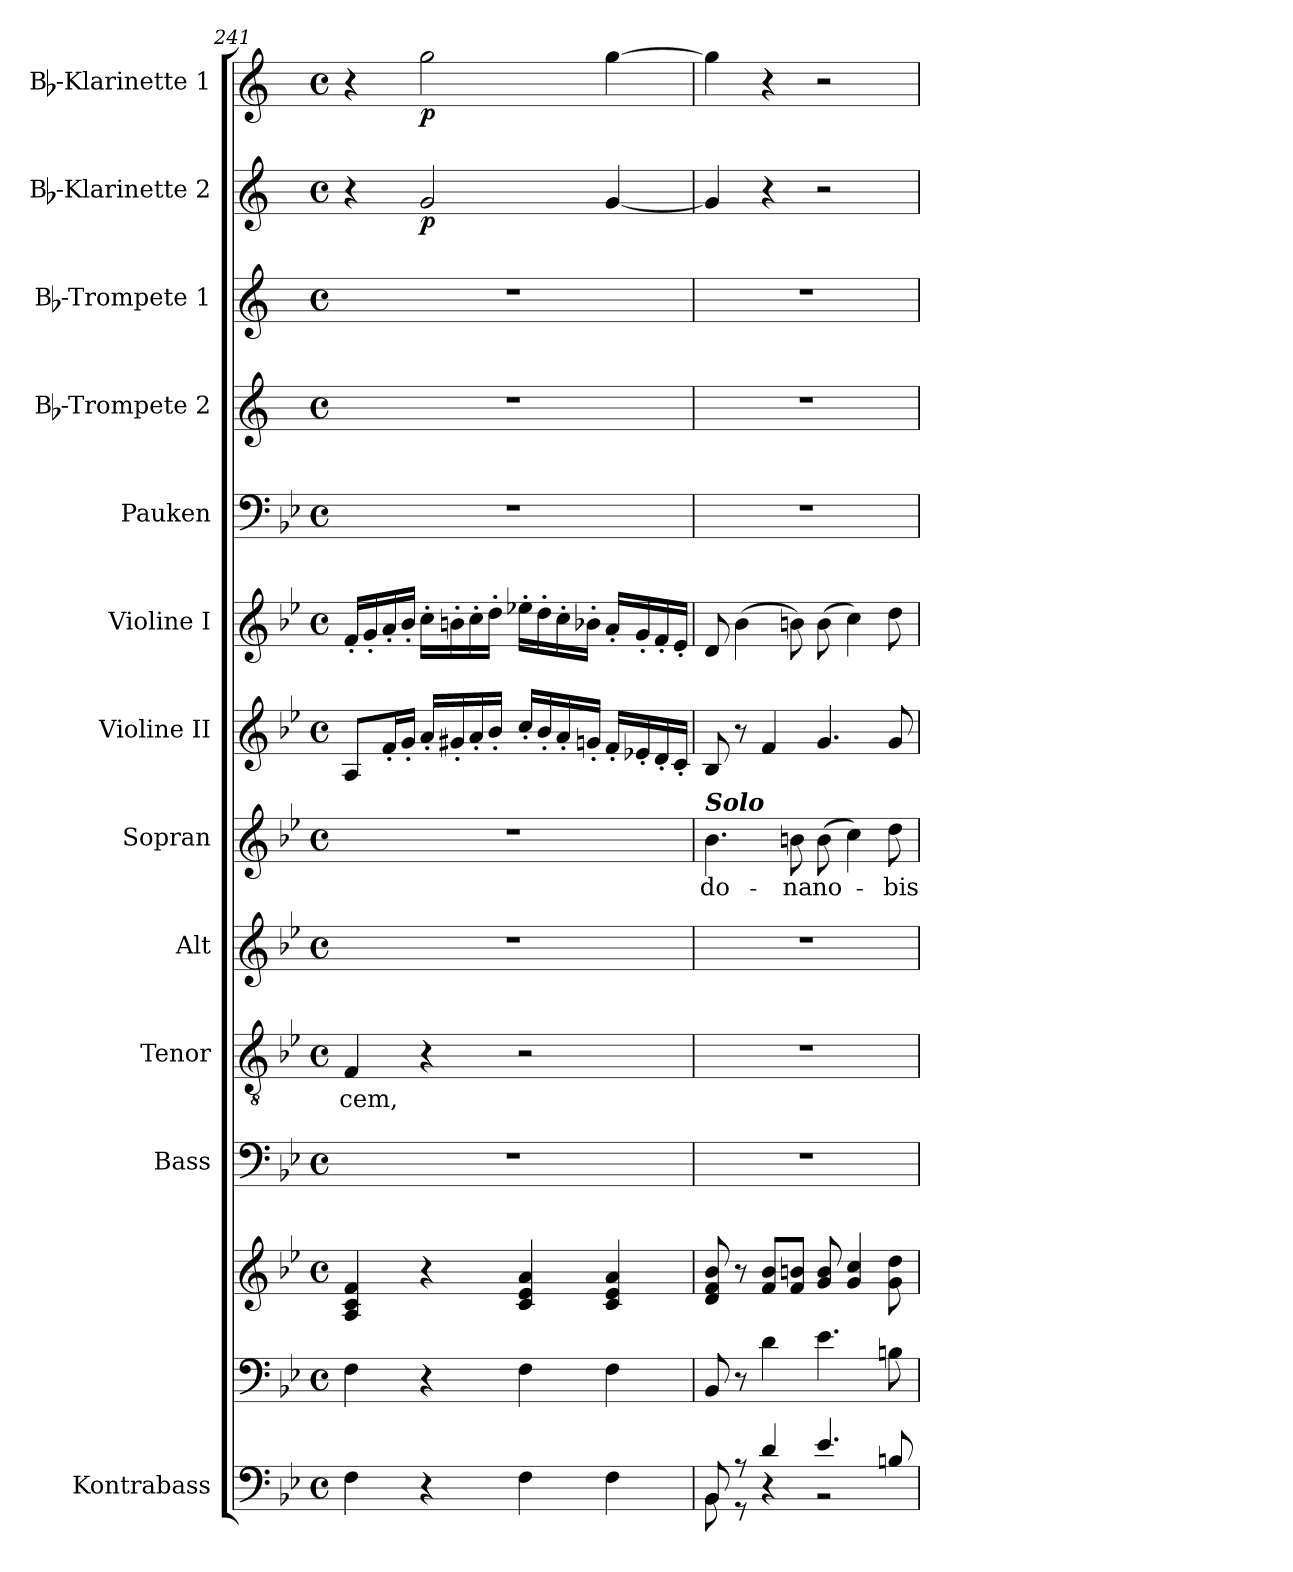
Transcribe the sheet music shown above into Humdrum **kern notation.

**kern	**kern	**kern	**kern	**kern	**text	**kern	**kern	**text	**kern	**kern	**kern	**kern	**kern	**kern	**dynam	**kern	**dynam
*part13	*part12	*part12	*part11	*part10	*part10	*part9	*part8	*part8	*part7	*part6	*part5	*part4	*part3	*part2	*part2	*part1	*part1
*staff14	*staff13	*staff12	*staff11	*staff10	*staff10	*staff9	*staff8	*staff8	*staff7	*staff6	*staff5	*staff4	*staff3	*staff2	*staff2	*staff1	*staff1
*I"Kontrabass	*	*	*I"Bass	*I"Tenor	*	*I"Alt	*I"Sopran	*	*I"Violine II	*I"Violine I	*I"Pauken	*I"Bb-Trompete 2	*I"Bb-Trompete 1	*I"Bb-Klarinette 2	*	*I"Bb-Klarinette 1	*
*I'Kb.	*	*	*I'B.	*I'T.	*	*I'A.	*I'S.	*	*I'Vl. II	*I'Vl. I	*I'Pk.	*I'Bb Trp. 2	*I'Bb Trp. 1	*I'Bb Kl. 2	*	*I'Bb Kl. 1	*
!!LO:PB:g=z
*clefF4	*clefF4	*clefG2	*clefF4	*clefGv2	*	*clefG2	*clefG2	*	*clefG2	*clefG2	*clefF4	*clefG2	*clefG2	*clefG2	*	*clefG2	*
*ITrd7c12	*	*	*	*	*	*	*	*	*	*	*	*ITrd1c2	*ITrd1c2	*ITrd1c2	*	*ITrd1c2	*
*k[b-e-]	*k[b-e-]	*k[b-e-]	*k[b-e-]	*k[b-e-]	*	*k[b-e-]	*k[b-e-]	*	*k[b-e-]	*k[b-e-]	*k[b-e-]	*k[b-e-]	*k[b-e-]	*k[b-e-]	*	*k[b-e-]	*
*B-:	*B-:	*B-:	*B-:	*B-:	*	*B-:	*B-:	*	*B-:	*B-:	*B-:	*B-:	*B-:	*B-:	*	*B-:	*
*M4/4	*M4/4	*M4/4	*M4/4	*M4/4	*	*M4/4	*M4/4	*	*M4/4	*M4/4	*M4/4	*M4/4	*M4/4	*M4/4	*	*M4/4	*
*met(c)	*met(c)	*met(c)	*met(c)	*met(c)	*	*met(c)	*met(c)	*	*met(c)	*met(c)	*met(c)	*met(c)	*met(c)	*met(c)	*	*met(c)	*
=241	=241	=241	=241	=241	=241	=241	=241	=241	=241	=241	=241	=241	=241	=241	=241	=241	=241
!	!	!	!	!	!LO:LY:b	!	!	!	!	!	!	!	!	!	!	!	!
4FF\	4F\	4A/ 4c/ 4f/	1r	4F/	-cem,	1r	1r	.	8A/L	16f'</LL	1r	1r	1r	4r	.	4r	.
.	.	.	.	.	.	.	.	.	.	16g'</	.	.	.	.	.	.	.
.	.	.	.	.	.	.	.	.	16f'</L	16a'</	.	.	.	.	.	.	.
.	.	.	.	.	.	.	.	.	16g'</JJ	16b-'</JJ	.	.	.	.	.	.	.
!	!	!	!	!	!	!	!	!	!	!	!	!	!	!	!LO:DY:b	!	!LO:DY:b
4r	4r	4r	.	4r	.	.	.	.	16a'</LL	16cc'>\LL	.	.	.	2f/	p	2ff\	p
.	.	.	.	.	.	.	.	.	16g#X'</	16bn'>\	.	.	.	.	.	.	.
.	.	.	.	.	.	.	.	.	16a'</	16cc'>\	.	.	.	.	.	.	.
.	.	.	.	.	.	.	.	.	16b-'</JJ	16dd'>\JJ	.	.	.	.	.	.	.
4FF\	4F\	4c/ 4e-/ 4a/	.	2r	.	.	.	.	16cc'</LL	16ee-X'>\LL	.	.	.	.	.	.	.
.	.	.	.	.	.	.	.	.	16b-'</	16dd'>\	.	.	.	.	.	.	.
.	.	.	.	.	.	.	.	.	16a'</	16cc'>\	.	.	.	.	.	.	.
.	.	.	.	.	.	.	.	.	16gn'</JJ	16b-X'>\JJ	.	.	.	.	.	.	.
4FF\	4F\	4c/ 4e-/ 4a/	.	.	.	.	.	.	16f'</LL	16a'</LL	.	.	.	[4f/	.	[4ff\	.
.	.	.	.	.	.	.	.	.	16e-X'</	16g'</	.	.	.	.	.	.	.
.	.	.	.	.	.	.	.	.	16d'</	16f'</	.	.	.	.	.	.	.
.	.	.	.	.	.	.	.	.	16c'</JJ	16e-'</JJ	.	.	.	.	.	.	.
=242	=242	=242	=242	=242	=242	=242	=242	=242	=242	=242	=242	=242	=242	=242	=242	=242	=242
*^	*	*	*	*	*	*	*	*	*	*	*	*	*	*	*	*	*
!	!	!	!	!	!	!	!	!LO:TX:a:Bi:t=Solo	!	!	!	!	!	!	!	!	!	!
!	!	!	!	!	!	!	!	!	!LO:LY:b	!	!	!	!	!	!	!	!	!
8BBB-/	8BBB-\	8BB-/	8d/ 8f/ 8b-/	1r	1r	.	1r	4.b-\	do-	8B-/	8d/	1r	1r	1r	4f/]	.	4ff\]	.
8r	8r	8r	8r	.	.	.	.	.	.	8r	(>4b-\	.	.	.	.	.	.	.
4D/	4rC	4d\	8f/ 8b-/L	.	.	.	.	.	.	4f/	.	.	.	.	4r	.	4r	.
!	!	!	!	!	!	!	!	!	!LO:LY:b	!	!	!	!	!	!	!	!	!
.	.	.	8f/ 8bn/J	.	.	.	.	8bn\	-na	.	8bn\)	.	.	.	.	.	.	.
!	!	!	!	!	!	!	!	!	!LO:LY:b	!	!	!	!	!	!	!	!	!
4.E-/	2rBB	4.e-\	8g/ 8b/	.	.	.	.	(>8b\	no-	4.g/	(>8b\	.	.	.	2r	.	2r	.
.	.	.	4g/ 4cc/	.	.	.	.	4cc\)	.	.	4cc\)	.	.	.	.	.	.	.
!	!	!	!	!	!	!	!	!	!LO:LY:b	!	!	!	!	!	!	!	!	!
8BBn/	.	8Bn\	8g\ 8dd\	.	.	.	.	8dd\	-bis	8g/	8dd\	.	.	.	.	.	.	.
*v	*v	*	*	*	*	*	*	*	*	*	*	*	*	*	*	*	*	*
=	=	=	=	=	=	=	=	=	=	=	=	=	=	=	=	=	=
*-	*-	*-	*-	*-	*-	*-	*-	*-	*-	*-	*-	*-	*-	*-	*-	*-	*-
